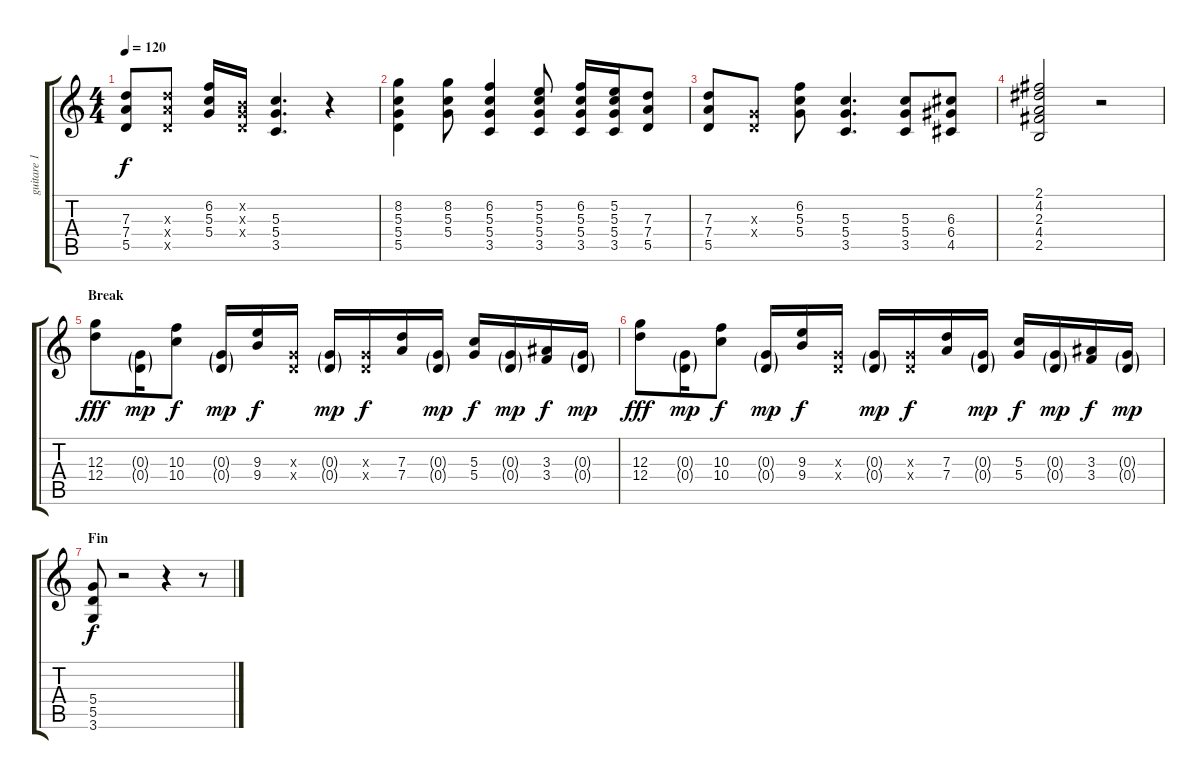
\track ("guitare 1" "guitare 1") {instrument overdrivenguitar}
\staff {score tabs}
\tuning (E4 B3 G3 D3 A2 E2) {hide}
\ts (4 4)
\tempo 120
\clef g2
\ks c
(7.3 7.4 5.5).8{dy f} (7.3{x} 7.4{x} 5.5{x}).8 (6.2 5.3 5.4).16 (0.2{x} 0.3{x} 0.4{x}).16 (5.3 5.4 3.5).4{d} r.4 |
(8.2 5.3 5.4 5.5).4 (8.2 5.3 5.4).8 (6.2 5.3 5.4 3.5).4 (5.2 5.3 5.4 3.5).8 (6.2 5.3 5.4 3.5).16 (5.2 5.3 5.4 3.5).16 (7.3 7.4 5.5).8 |
(7.3 7.4 5.5).8 (0.3{x} 0.4{x}).8 (6.2 5.3 5.4).8 (5.3 5.4 3.5).4{d} (5.3 5.4 3.5).8 (6.3 6.4 4.5).8 |
(2.1 4.2 2.3 4.4 2.5).2 r.2 |
\section ("" "Break")
(12.3 12.4).8{dy fff} (0.3{g} 0.4{g}).16{dy mp} (10.3 10.4).8{dy f} (0.3{g} 0.4{g}).16{dy mp} (9.3 9.4).16{dy f} (0.3{x} 0.4{x}).16 (0.3{g} 0.4{g}).16{dy mp} (0.3{x} 0.4{x}).16{dy f} (7.3 7.4).16 (0.3{g} 0.4{g}).16{dy mp} (5.3 5.4).16{dy f} (0.3{g} 0.4{g}).16{dy mp} (3.3 3.4).16{dy f} (0.3{g} 0.4{g}).16{dy mp} |
(12.3 12.4).8{dy fff} (0.3{g} 0.4{g}).16{dy mp} (10.3 10.4).8{dy f} (0.3{g} 0.4{g}).16{dy mp} (9.3 9.4).16{dy f} (0.3{x} 0.4{x}).16 (0.3{g} 0.4{g}).16{dy mp} (0.3{x} 0.4{x}).16{dy f} (7.3 7.4).16 (0.3{g} 0.4{g}).16{dy mp} (5.3 5.4).16{dy f} (0.3{g} 0.4{g}).16{dy mp} (3.3 3.4).16{dy f} (0.3{g} 0.4{g}).16{dy mp} |
\section ("" "Fin")
(5.4 5.5 3.6).8{dy f} r.2 r.4 r.8
